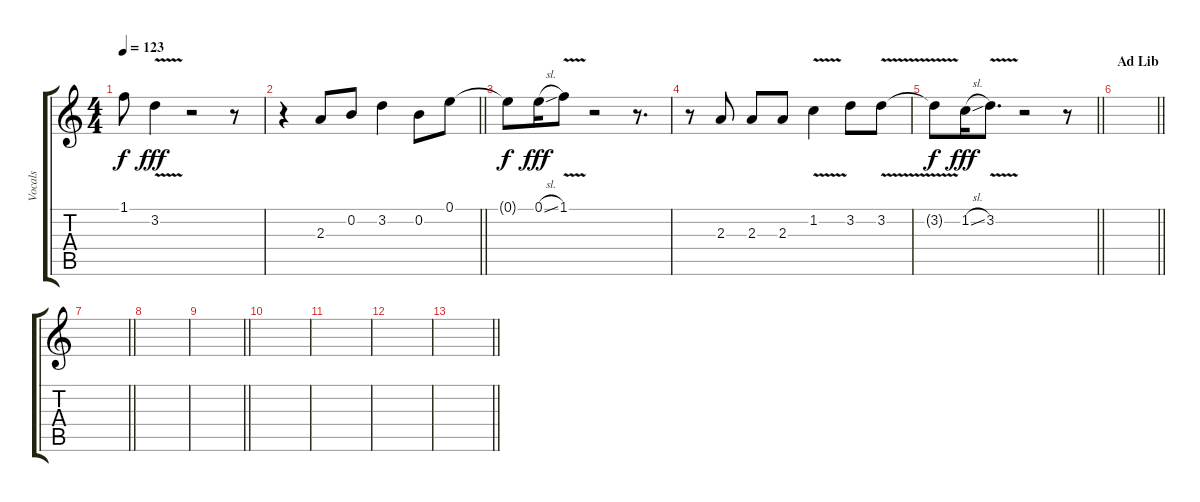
\track ("Vocals" "Vocals") {instrument electricguitarjazz}
\staff {score tabs}
\tuning (E4 B3 G3 D3 A2 E2) {hide}
\ts (4 4)
\tempo 123
\clef g2
\ks c
1.1{t}.8{dy f} 3.2{v}.4{dy fff} r.2 r.8 |
\barLineRight lightlight
r.4 2.3.8 0.2.8 3.2.4 0.2.8 0.1.8 |
0.1{t}.8{dy f} 0.1{sl}.16{dy fff} 1.1{v}.8 r.2 r.8{d} |
r.8 2.3.8 2.3.8 2.3.8 1.2{v}.4 3.2.8 3.2{v}.8 |
\barLineRight lightlight
3.2{t}.8{dy f} 1.2{sl}.16{dy fff} 3.2{v}.8{d} r.2 r.8 |
\section ("" "Ad Lib")
\barLineRight lightlight
|
\barLineRight lightlight
|
|
\barLineRight lightlight
|
|
|
|
\barLineRight lightlight
